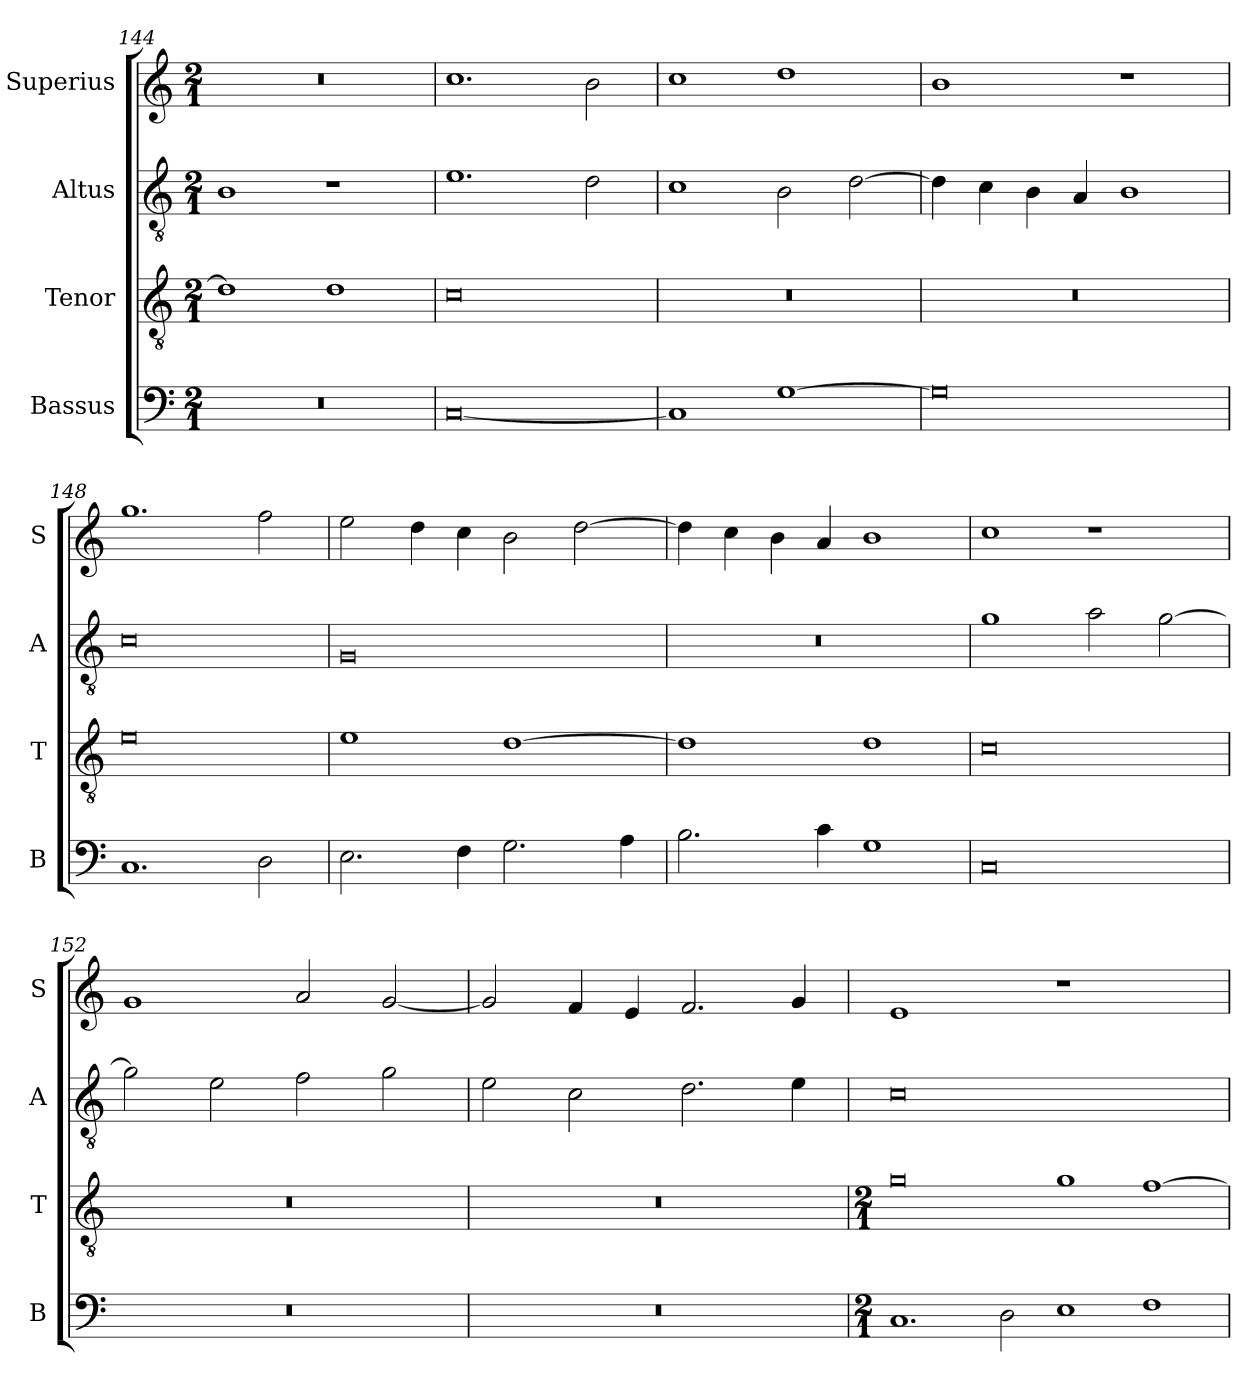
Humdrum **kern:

**kern	**kern	**kern	**kern
*part4	*part3	*part2	*part1
*staff4	*staff3	*staff2	*staff1
*I"Bassus	*I"Tenor	*I"Altus	*I"Superius
*I'B	*I'T	*I'A	*I'S
*clefF4	*clefGv2	*clefGv2	*clefG2
*k[]	*k[]	*k[]	*k[]
*M2/1	*M2/1	*M2/1	*M2/1
=144	=144	=144	=144
0r	1d]	1B	0r
.	1d	1r	.
=145	=145	=145	=145
[0C	0c	1.e	1.cc
.	.	2d\	2b\
=146	=146	=146	=146
1C]	0r	1c	1cc
[1G	.	2B\	1dd
.	.	[2d\	.
=147	=147	=147	=147
0G]	0r	4d\]	1b
.	.	4c\	.
.	.	4B\	.
.	.	4A/	.
.	.	1B	1r
=148	=148	=148	=148
1.C	0e	0c	1.gg
2D\	.	.	2ff\
=149	=149	=149	=149
2.E\	1e	0G	2ee\
.	.	.	4dd\
4F\	.	.	4cc\
2.G\	[1d	.	2b\
.	.	.	[2dd\
4A\	.	.	.
=150	=150	=150	=150
2.B\	1d]	0r	4dd\]
.	.	.	4cc\
.	.	.	4b\
4c\	.	.	4a/
1G	1d	.	1b
=151	=151	=151	=151
0C	0c	1g	1cc
.	.	2a\	1r
.	.	[2g\	.
=152	=152	=152	=152
0r	0r	2g\]	1g
.	.	2e\	.
.	.	2f\	2a/
.	.	2g\	[2g/
=153	=153	=153	=153
0r	0r	2e\	2g/]
.	.	2c\	4f/
.	.	.	4e/
.	.	2.d\	2.f/
.	.	4e\	4g/
=154	=154	=154	=154
*M2/1	*M2/1	*	*
!LO:N:vis=1.	!LO:N:vis=0	!	!
2.C/	1g	0c	1e
!LO:N:vis=2	!	!	!
4D\	.	.	.
!LO:N:vis=1	!LO:N:vis=1	!	!
2E\	2g\	.	1r
!LO:N:vis=1	!LO:N:vis=1	!	!
2F\	[2f\	.	.
=	=	=	=
*-	*-	*-	*-
